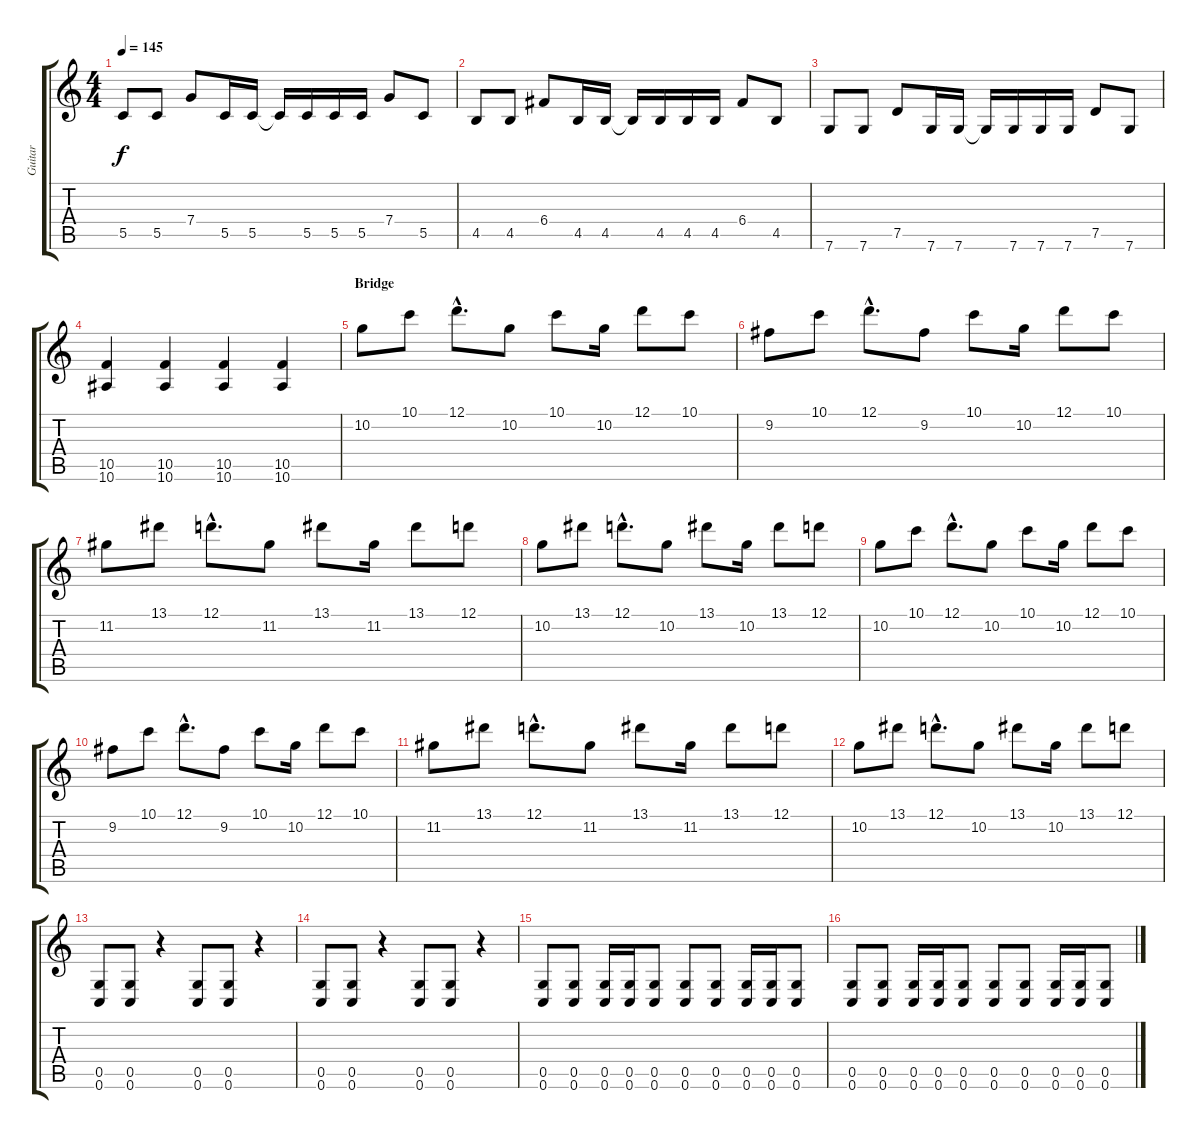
\track ("Guitar" "Guitar") {instrument distortionguitar}
\staff {score tabs}
\tuning (D4 A3 F3 C3 G2 C2) {hide}
\ts (4 4)
\tempo 145
\clef g2
\ks c
5.5.8{dy f} 5.5.8 7.4.8 5.5.16 5.5.16 5.5{t}.16 5.5.16 5.5.16 5.5.16 7.4.8 5.5.8 |
4.5.8 4.5.8 6.4.8 4.5.16 4.5.16 4.5{t}.16 4.5.16 4.5.16 4.5.16 6.4.8 4.5.8 |
7.6.8 7.6.8 7.5.8 7.6.16 7.6.16 7.6{t}.16 7.6.16 7.6.16 7.6.16 7.5.8 7.6.8 |
(10.5 10.6).4 (10.5 10.6).4 (10.5 10.6).4 (10.5 10.6).4 |
\section ("" "Bridge")
10.2.8{balance 0 instrument electricguitarclean} 10.1.8 12.1{hac}.8{d} 10.2.8 10.1.8 10.2.16 12.1.8 10.1.8 |
9.2.8 10.1.8 12.1{hac}.8{d} 9.2.8 10.1.8 10.2.16 12.1.8 10.1.8 |
11.2.8 13.1.8 12.1{hac}.8{d} 11.2.8 13.1.8 11.2.16 13.1.8 12.1.8 |
10.2.8 13.1.8 12.1{hac}.8{d} 10.2.8 13.1.8 10.2.16 13.1.8 12.1.8 |
10.2.8 10.1.8 12.1{hac}.8{d} 10.2.8 10.1.8 10.2.16 12.1.8 10.1.8 |
9.2.8 10.1.8 12.1{hac}.8{d} 9.2.8 10.1.8 10.2.16 12.1.8 10.1.8 |
11.2.8 13.1.8 12.1{hac}.8{d} 11.2.8 13.1.8 11.2.16 13.1.8 12.1.8 |
10.2.8 13.1.8 12.1{hac}.8{d} 10.2.8 13.1.8 10.2.16 13.1.8 12.1.8 |
(0.5 0.6).8{instrument distortionguitar} (0.5 0.6).8 r.4 (0.5 0.6).8 (0.5 0.6).8 r.4 |
(0.5 0.6).8 (0.5 0.6).8 r.4 (0.5 0.6).8 (0.5 0.6).8 r.4 |
(0.5 0.6).8 (0.5 0.6).8 (0.5 0.6).16 (0.5 0.6).16 (0.5 0.6).8 (0.5 0.6).8 (0.5 0.6).8 (0.5 0.6).16 (0.5 0.6).16 (0.5 0.6).8 |
(0.5 0.6).8 (0.5 0.6).8 (0.5 0.6).16 (0.5 0.6).16 (0.5 0.6).8 (0.5 0.6).8 (0.5 0.6).8 (0.5 0.6).16 (0.5 0.6).16 (0.5 0.6).8
